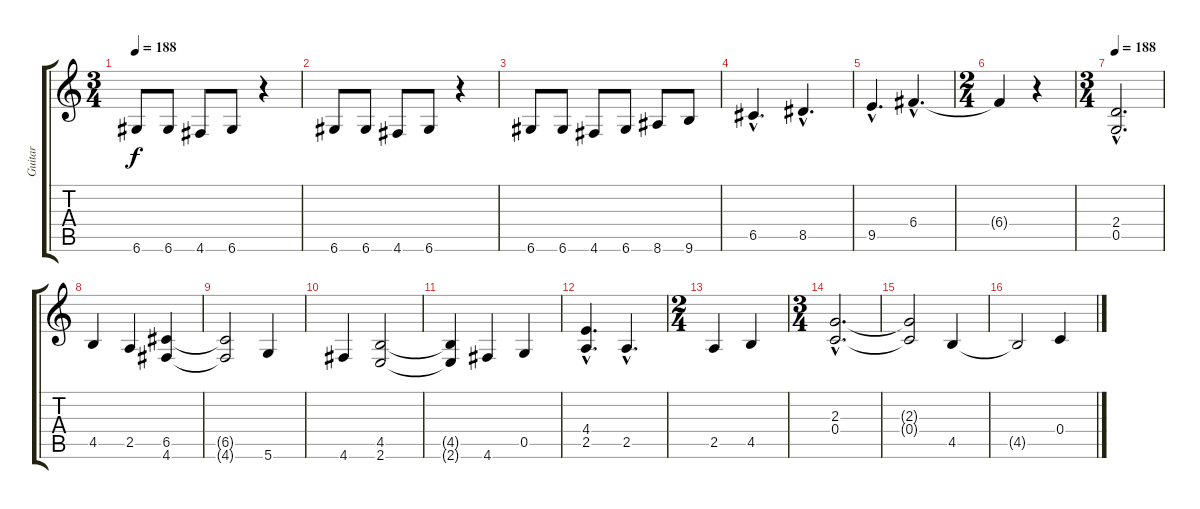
\track ("Guitar" "Guitar") {instrument distortionguitar}
\staff {score tabs}
\tuning (D4 A3 F3 C3 G2 D2) {hide}
\ts (3 4)
\tempo 188
\clef g2
\ks c
6.6.8{dy f} 6.6.8 4.6.8 6.6.8 r.4 |
6.6.8 6.6.8 4.6.8 6.6.8 r.4 |
6.6.8 6.6.8 4.6.8 6.6.8 8.6.8 9.6.8 |
6.5{hac}.4{d} 8.5{hac}.4{d} |
9.5{hac}.4{d} 6.4{hac}.4{d} |
\ts (2 4)
6.4{t}.4 r.4 |
\ts (3 4)
\tempo 188
(2.4{hac} 0.5{hac}).2{d} |
4.5.4 2.5.4 (6.5 4.6).4 |
(6.5{t} 4.6{t}).2 5.6.4 |
4.6.4 (4.5 2.6).2 |
(4.5{t} 2.6{t}).4 4.6.4 0.5.4 |
(4.4{hac} 2.5{hac}).4{d} 2.5{hac}.4{d} |
\ts (2 4)
2.5.4 4.5.4 |
\ts (3 4)
(2.3{hac} 0.4{hac}).2{d} |
(2.3{t} 0.4{t}).2 4.5.4 |
4.5{t}.2 0.4.4
